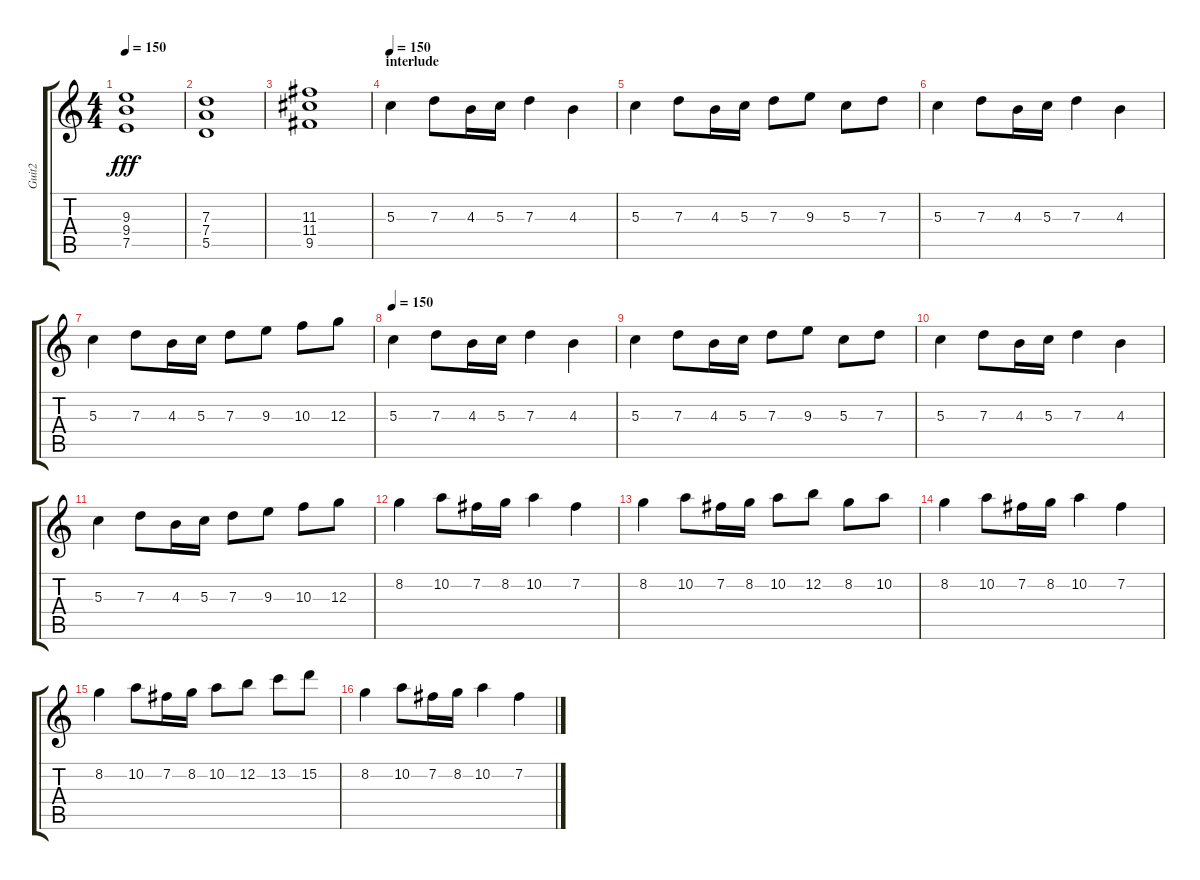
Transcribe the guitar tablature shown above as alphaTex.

\track ("Guit2" "Guit2") {instrument electricguitarclean}
\staff {score tabs}
\tuning (E4 B3 G3 D3 A2 E2) {hide}
\ts (4 4)
\tempo 150
\clef g2
\ks c
(9.3 9.4 7.5).1{dy fff} |
(7.3 7.4 5.5).1 |
(11.3 11.4 9.5).1 |
\section ("" "interlude")
\tempo 150
5.3.4{volume 11 instrument overdrivenguitar} 7.3.8 4.3.16 5.3.16 7.3.4 4.3.4 |
5.3.4 7.3.8 4.3.16 5.3.16 7.3.8 9.3.8 5.3.8 7.3.8 |
5.3.4 7.3.8 4.3.16 5.3.16 7.3.4 4.3.4 |
5.3.4 7.3.8 4.3.16 5.3.16 7.3.8 9.3.8 10.3.8 12.3.8 |
\tempo 150
5.3.4{volume 11 instrument overdrivenguitar} 7.3.8 4.3.16 5.3.16 7.3.4 4.3.4 |
5.3.4 7.3.8 4.3.16 5.3.16 7.3.8 9.3.8 5.3.8 7.3.8 |
5.3.4 7.3.8 4.3.16 5.3.16 7.3.4 4.3.4 |
5.3.4 7.3.8 4.3.16 5.3.16 7.3.8 9.3.8 10.3.8 12.3.8 |
8.2.4{volume 11} 10.2.8 7.2.16 8.2.16 10.2.4 7.2.4 |
8.2.4 10.2.8 7.2.16 8.2.16 10.2.8 12.2.8 8.2.8 10.2.8 |
8.2.4 10.2.8 7.2.16 8.2.16 10.2.4 7.2.4 |
8.2.4 10.2.8 7.2.16 8.2.16 10.2.8 12.2.8 13.2.8 15.2.8 |
8.2.4{volume 11} 10.2.8 7.2.16 8.2.16 10.2.4 7.2.4
